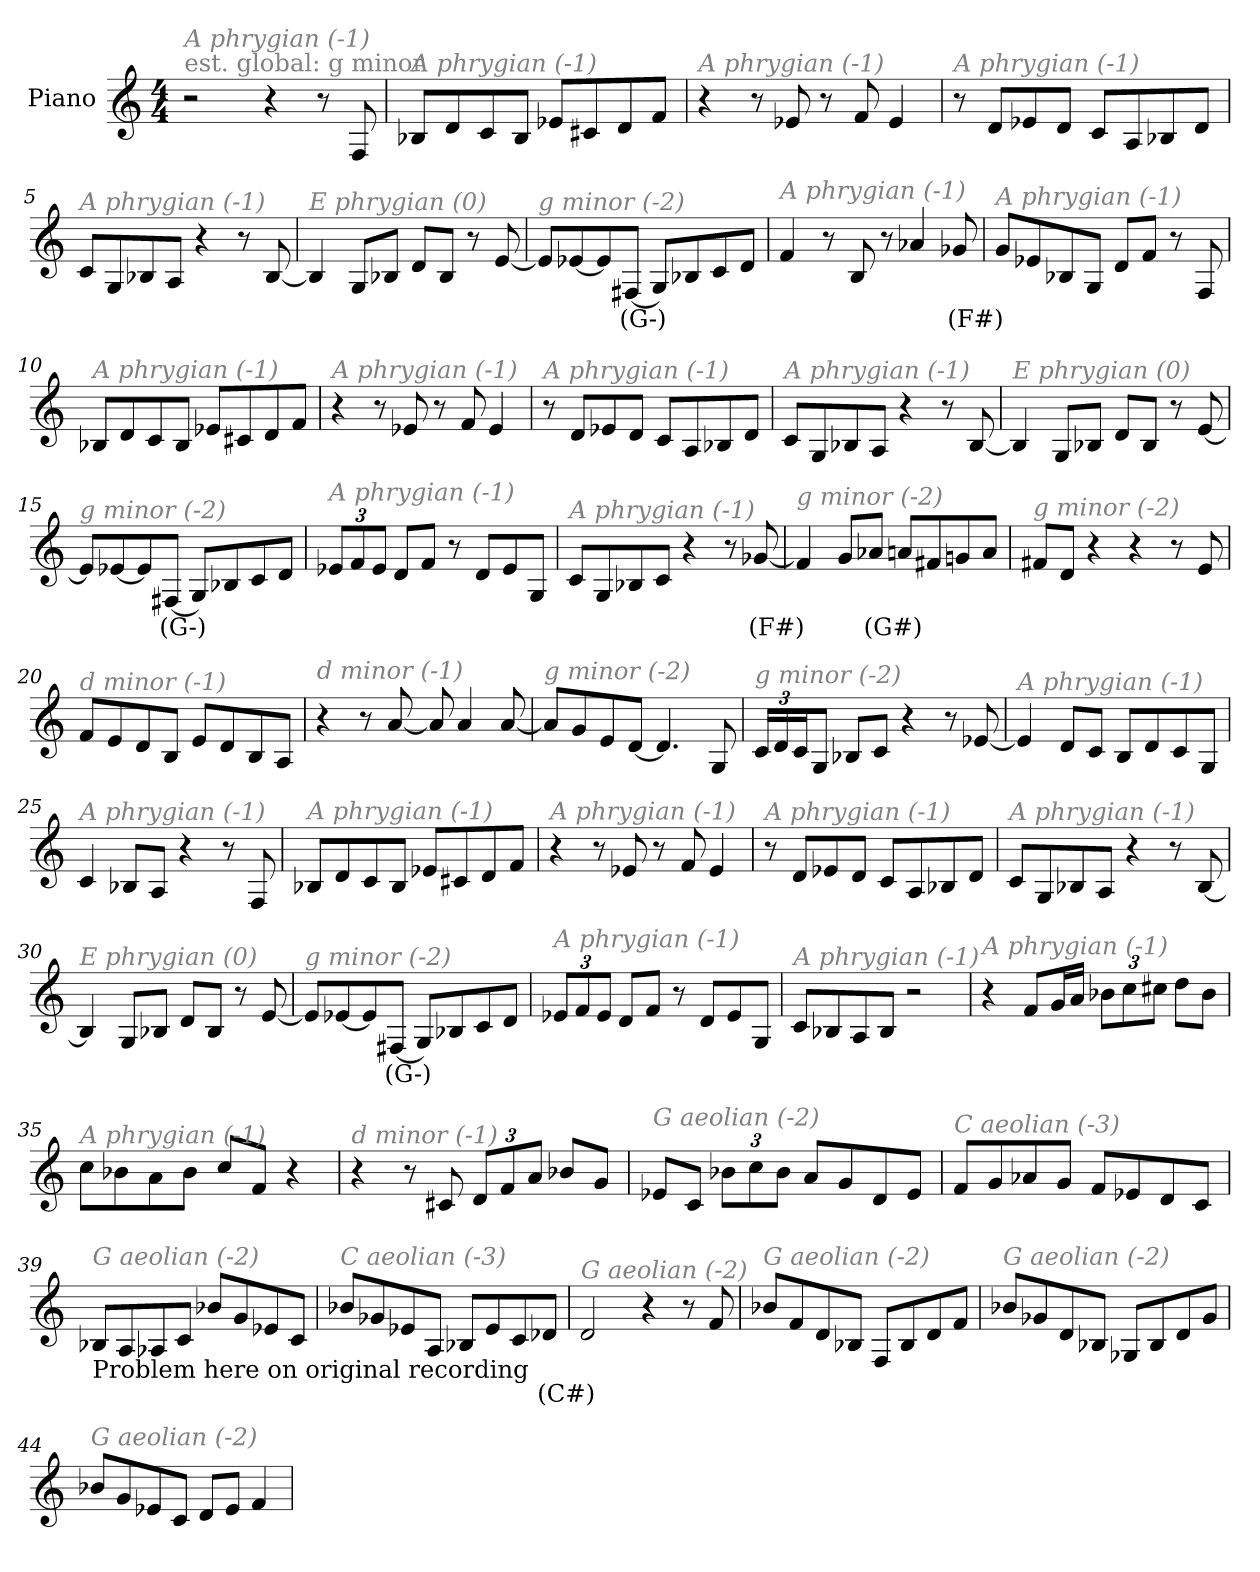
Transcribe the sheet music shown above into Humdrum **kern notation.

**kern	**text
*part1	*part1
*staff1	*staff1
*I"Piano	*
*I'Pno	*
*clefG2	*
*k[]	*
*M4/4	*
*MM300	*
=1	=1
!LO:TX:a:color=#808080:t=est. global&colon; g minor	!
!LO:TX:i:color=#808080:t=A phrygian (-1)	!
2r	.
4r	.
8r	.
8F/	.
=2	=2
!LO:TX:i:color=#808080:t=A phrygian (-1)	!
8B-X/L	.
8d/	.
8c/	.
8B-/J	.
8e-X/L	.
8c#X/	.
8d/	.
8f/J	.
=3	=3
!LO:TX:i:color=#808080:t=A phrygian (-1)	!
4r	.
8r	.
8e-X/	.
8r	.
8f/	.
4e-/	.
=4	=4
!LO:TX:i:color=#808080:t=A phrygian (-1)	!
8r	.
8d/L	.
8e-X/	.
8d/J	.
8c/L	.
8A/	.
8B-X/	.
8d/J	.
!!LO:LB:g=z
=5	=5
!LO:TX:i:color=#808080:t=A phrygian (-1)	!
8c/L	.
8G/	.
8B-X/	.
8A/J	.
4r	.
8r	.
[8B-/	.
=6	=6
!LO:TX:i:color=#808080:t=E phrygian (0)	!
4B-/]	.
8G/L	.
8B-X/J	.
8d/L	.
8B-/J	.
8r	.
[8e/	.
=7	=7
!LO:TX:i:color=#808080:t=g minor (-2)	!
8e/L]	.
[8e-X/	.
8e-/]	.
[8F#Xi/J	(G-)
8G-/L]	.
8B-X/	.
8c/	.
8d/J	.
=8	=8
!LO:TX:i:color=#808080:t=A phrygian (-1)	!
4f/	.
8r	.
8B/	.
8r	.
4a-X/	.
8g-Xi/	(F#)
!!LO:LB:g=z
=9	=9
!LO:TX:i:color=#808080:t=A phrygian (-1)	!
8g/L	.
8e-X/	.
8B-X/	.
8G/J	.
8d/L	.
8f/J	.
8r	.
8F/	.
=10	=10
!LO:TX:i:color=#808080:t=A phrygian (-1)	!
8B-X/L	.
8d/	.
8c/	.
8B-/J	.
8e-X/L	.
8c#X/	.
8d/	.
8f/J	.
=11	=11
!LO:TX:i:color=#808080:t=A phrygian (-1)	!
4r	.
8r	.
8e-X/	.
8r	.
8f/	.
4e-/	.
=12	=12
!LO:TX:i:color=#808080:t=A phrygian (-1)	!
8r	.
8d/L	.
8e-X/	.
8d/J	.
8c/L	.
8A/	.
8B-X/	.
8d/J	.
!!LO:LB:g=z
=13	=13
!LO:TX:i:color=#808080:t=A phrygian (-1)	!
8c/L	.
8G/	.
8B-X/	.
8A/J	.
4r	.
8r	.
[8B-/	.
=14	=14
!LO:TX:i:color=#808080:t=E phrygian (0)	!
4B-/]	.
8G/L	.
8B-X/J	.
8d/L	.
8B-/J	.
8r	.
[8e/	.
=15	=15
!LO:TX:i:color=#808080:t=g minor (-2)	!
8e/L]	.
[8e-X/	.
8e-/]	.
[8F#Xi/J	(G-)
8G-/L]	.
8B-X/	.
8c/	.
8d/J	.
=16	=16
*Xbrackettup	*
!LO:TX:i:color=#808080:t=A phrygian (-1)	!
12e-X/L	.
12f/	.
12e-/J	.
8d/L	.
8f/J	.
8r	.
8d/L	.
8e-/	.
8G/J	.
!!LO:LB:g=z
=17	=17
!LO:TX:i:color=#808080:t=A phrygian (-1)	!
8c/L	.
8G/	.
8B-X/	.
8c/J	.
4r	.
8r	.
[8g-Xi/	(F#)
=18	=18
!LO:TX:i:color=#808080:t=g minor (-2)	!
4f#/]	.
8g/L	.
8a-Xi/J	(G#)
8a/L	.
8f#X/	.
8gn/	.
8a/J	.
=19	=19
!LO:TX:i:color=#808080:t=g minor (-2)	!
8f#X/L	.
8d/J	.
4r	.
4r	.
8r	.
8e/	.
=20	=20
!LO:TX:i:color=#808080:t=d minor (-1)	!
8f/L	.
8e/	.
8d/	.
8B/J	.
8e/L	.
8d/	.
8B/	.
8A/J	.
!!LO:LB:g=z
=21	=21
!LO:TX:i:color=#808080:t=d minor (-1)	!
4r	.
8r	.
[8a/	.
8a/]	.
4a/	.
[8a/	.
=22	=22
!LO:TX:i:color=#808080:t=g minor (-2)	!
8a/L]	.
8g/	.
8e/	.
[8d/J	.
4.d/]	.
8G/	.
=23	=23
!LO:TX:i:color=#808080:t=g minor (-2)	!
24c/LL	.
24d/	.
24c/J	.
8G/J	.
8B-X/L	.
8c/J	.
4r	.
8r	.
[8e-X/	.
=24	=24
!LO:TX:i:color=#808080:t=A phrygian (-1)	!
4e-/]	.
8d/L	.
8c/J	.
8B/L	.
8d/	.
8c/	.
8G/J	.
!!LO:LB:g=z
=25	=25
!LO:TX:i:color=#808080:t=A phrygian (-1)	!
4c/	.
8B-X/L	.
8A/J	.
4r	.
8r	.
8F/	.
=26	=26
!LO:TX:i:color=#808080:t=A phrygian (-1)	!
8B-X/L	.
8d/	.
8c/	.
8B-/J	.
8e-X/L	.
8c#X/	.
8d/	.
8f/J	.
=27	=27
!LO:TX:i:color=#808080:t=A phrygian (-1)	!
4r	.
8r	.
8e-X/	.
8r	.
8f/	.
4e-/	.
=28	=28
!LO:TX:i:color=#808080:t=A phrygian (-1)	!
8r	.
8d/L	.
8e-X/	.
8d/J	.
8c/L	.
8A/	.
8B-X/	.
8d/J	.
!!LO:LB:g=z
=29	=29
!LO:TX:i:color=#808080:t=A phrygian (-1)	!
8c/L	.
8G/	.
8B-X/	.
8A/J	.
4r	.
8r	.
[8B-/	.
=30	=30
!LO:TX:i:color=#808080:t=E phrygian (0)	!
4B-/]	.
8G/L	.
8B-X/J	.
8d/L	.
8B-/J	.
8r	.
[8e/	.
=31	=31
!LO:TX:i:color=#808080:t=g minor (-2)	!
8e/L]	.
[8e-X/	.
8e-/]	.
[8F#Xi/J	(G-)
8G-/L]	.
8B-X/	.
8c/	.
8d/J	.
=32	=32
!LO:TX:i:color=#808080:t=A phrygian (-1)	!
12e-X/L	.
12f/	.
12e-/J	.
8d/L	.
8f/J	.
8r	.
8d/L	.
8e-/	.
8G/J	.
!!LO:LB:g=z
=33	=33
!LO:TX:i:color=#808080:t=A phrygian (-1)	!
8c/L	.
8B-X/	.
8A/	.
8B-/J	.
2r	.
=34	=34
!LO:TX:i:color=#808080:t=A phrygian (-1)	!
4r	.
8f/L	.
16g/L	.
16a/JJ	.
12b-X\L	.
12cc\	.
12cc#X\J	.
8dd\L	.
8b-\J	.
=35	=35
!LO:TX:i:color=#808080:t=A phrygian (-1)	!
8cc\L	.
8b-X\	.
8a\	.
8b-\J	.
8cc/L	.
8f/J	.
4r	.
=36	=36
!LO:TX:i:color=#808080:t=d minor (-1)	!
4r	.
8r	.
8c#X/	.
12d/L	.
12f/	.
12a/J	.
8b-X/L	.
8g/J	.
!!LO:LB:g=z
=37	=37
!LO:TX:i:color=#808080:t=G aeolian (-2)	!
8e-X/L	.
8c/J	.
12b-X\L	.
12cc\	.
12b-\J	.
8a/L	.
8g/	.
8d/	.
8e-/J	.
=38	=38
!LO:TX:i:color=#808080:t=C aeolian (-3)	!
8f/L	.
8g/	.
8a-X/	.
8g/J	.
8f/L	.
8e-X/	.
8d/	.
8c/J	.
=39	=39
!LO:TX:b:t=Problem here on original recording	!
!LO:TX:i:color=#808080:t=G aeolian (-2)	!
8B-X/L	.
8A/	.
8A-X/	.
8c/J	.
8b-X/L	.
8g/	.
8e-X/	.
8c/J	.
=40	=40
!LO:TX:i:color=#808080:t=C aeolian (-3)	!
8b-X/L	.
8g-X/	.
8e-X/	.
8A/J	.
8B-X/L	.
8e-/	.
8c/	.
8d-Xi/J	(C#)
!!LO:PB:g=z
=41	=41
!LO:TX:i:color=#808080:t=G aeolian (-2)	!
2d/	.
4r	.
8r	.
8f/	.
=42	=42
!LO:TX:i:color=#808080:t=G aeolian (-2)	!
8b-X/L	.
8f/	.
8d/	.
8B-X/J	.
8F/L	.
8B-/	.
8d/	.
8f/J	.
=43	=43
!LO:TX:i:color=#808080:t=G aeolian (-2)	!
8b-X/L	.
8g-X/	.
8d/	.
8B-X/J	.
8G-X/L	.
8B-/	.
8d/	.
8g-/J	.
=44	=44
!LO:TX:i:color=#808080:t=G aeolian (-2)	!
8b-X/L	.
8g/	.
8e-X/	.
8c/J	.
8d/L	.
8e-/J	.
4f/	.
=	=
*-	*-
